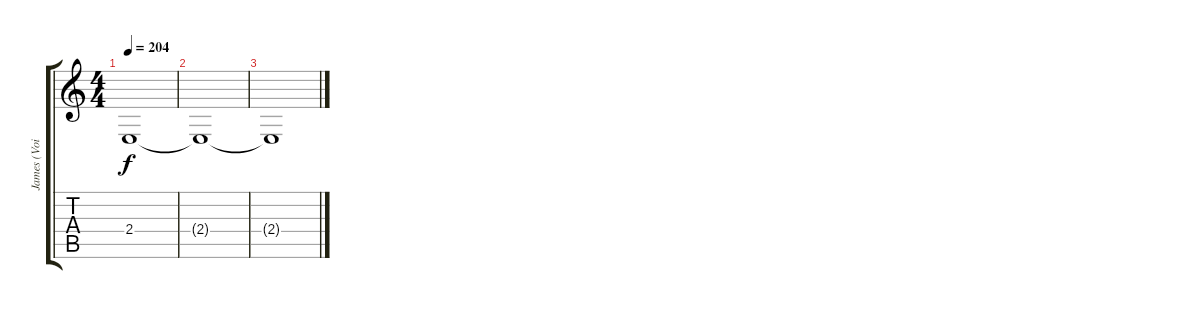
\track ("James (Voice)" "James (Voi") {instrument lead6voice}
\staff {score tabs}
\tuning (E4 B3 G3 D3 A2 E2) {hide}
\ts (4 4)
\tempo 204
\clef g2
\ks c
2.4.1{dy f} |
2.4{t}.1 |
2.4{t}.1
